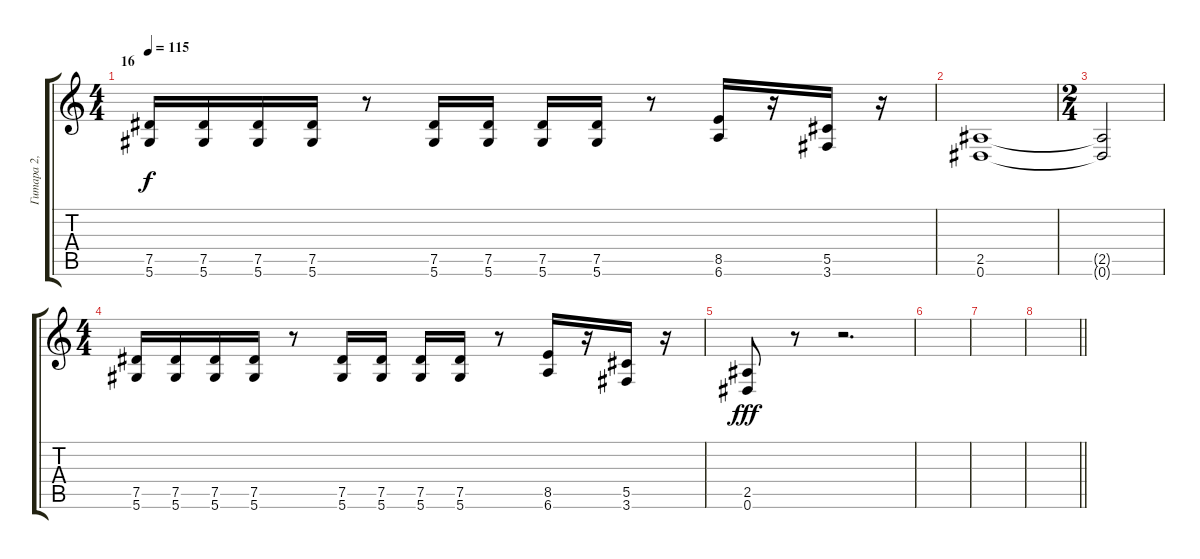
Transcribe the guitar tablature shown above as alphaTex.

\track ("Гитара 2, пусть это будет Попов)" "Гитара 2, ") {instrument overdrivenguitar}
\staff {score tabs}
\tuning (Eb4 Bb3 Gb3 Db3 Ab2 Eb2) {hide}
\ts (4 4)
\section ("" "16")
\tempo 115
\clef g2
\ks c
(7.5 5.6).16{dy f} (7.5 5.6).16 (7.5 5.6).16 (7.5 5.6).16 r.8 (7.5 5.6).16 (7.5 5.6).16 (7.5 5.6).16 (7.5 5.6).16 r.8 (8.5 6.6).16 r.16 (5.5 3.6).16 r.16 |
(2.5 0.6).1 |
\ts (2 4)
(2.5{t} 0.6{t}).2 |
\ts (4 4)
(7.5 5.6).16 (7.5 5.6).16 (7.5 5.6).16 (7.5 5.6).16 r.8 (7.5 5.6).16 (7.5 5.6).16 (7.5 5.6).16 (7.5 5.6).16 r.8 (8.5 6.6).16 r.16 (5.5 3.6).16 r.16 |
(2.5 0.6).8{dy fff} r.8 r.2{d} |
|
|
\barLineRight lightlight
